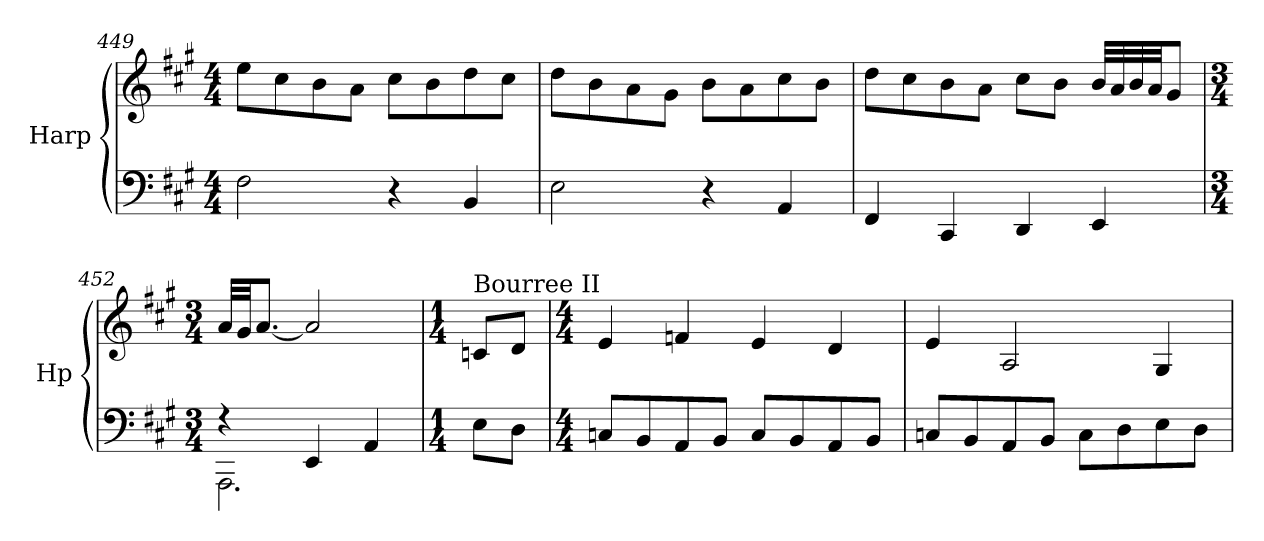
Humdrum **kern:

**kern	**kern
*part1	*part1
*staff2	*staff1
*I"Harp	*
*I'Hp	*
*clefF4	*clefG2
*k[f#c#g#]	*k[f#c#g#]
*M4/4	*M4/4
=449	=449
2F#\	8ee\L
.	8cc#\
.	8b\
.	8a\J
4r	8cc#\L
.	8b\
4BB/	8dd\
.	8cc#\J
!!LO:LB:g=z
=450	=450
2E\	8dd\L
.	8b\
.	8a\
.	8g#\J
4r	8b\L
.	8a\
4AA/	8cc#\
.	8b\J
=451	=451
4FF#/	8dd\L
.	8cc#\
4CC#/	8b\
.	8a\J
4DD/	8cc#\L
.	8b\J
4EE/	32b/LLL
.	32a/
.	32b/
.	32a/JJ
.	8g#/J
=452	=452
*M3/4	*M3/4
*^	*
4r	2.AAA\	32a/LLL
.	.	32g#/JJ
.	.	[8.a/J
4EE/	.	2a/]
4AA/	.	.
*v	*v	*
!!LO:PB:g=z
=453	=453
*M1/4	*M1/4
!	!LO:TX:a:t=Bourree II
8E\L	8cn/L
8D\J	8d/J
=454	=454
*M4/4	*M4/4
8Cn/L	4e/
8BB/	.
8AA/	4fn/
8BB/J	.
8C/L	4e/
8BB/	.
8AA/	4d/
8BB/J	.
=455	=455
8Cn/L	4e/
8BB/	.
8AA/	2A/
8BB/J	.
8C\L	.
8D\	.
8E\	4G#/
8D\J	.
=	=
*-	*-
